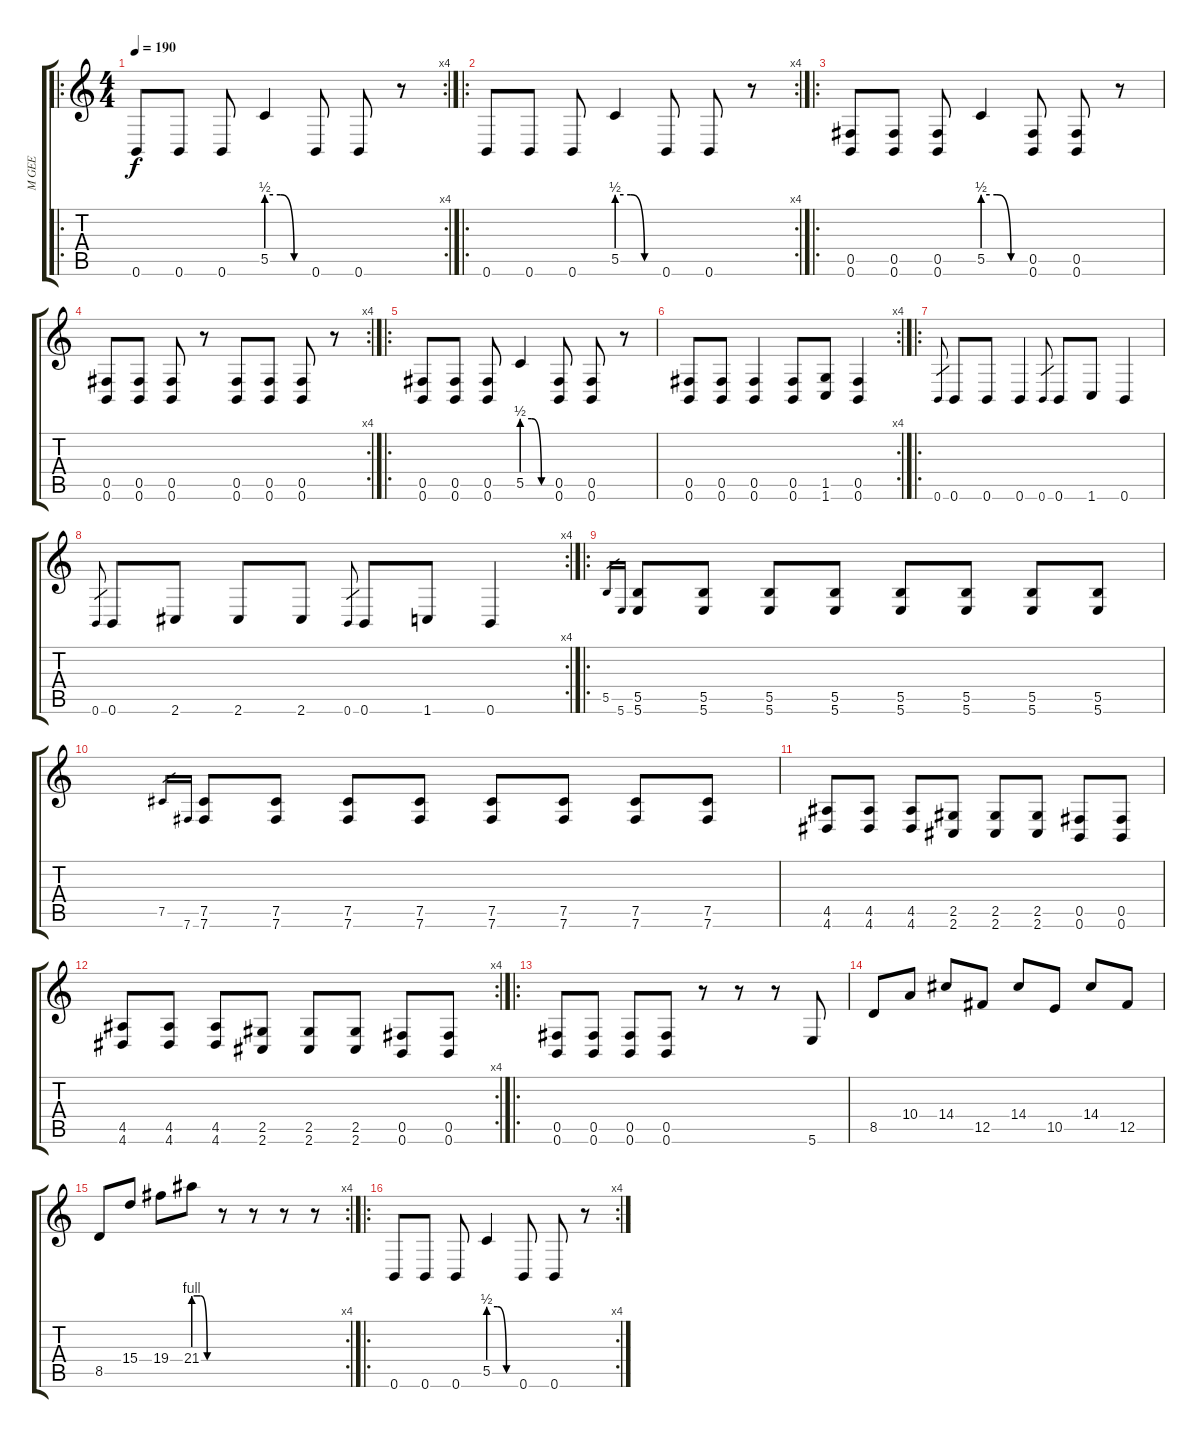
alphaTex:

\track ("M GEE" "M GEE") {instrument distortionguitar}
\staff {score tabs}
\tuning (Db4 Ab3 E3 B2 Gb2 B1) {hide}
\ro
\rc 4
\ts (4 4)
\tempo 190
\clef g2
\ks c
0.6.8{dy f instrument distortionguitar} 0.6.8 0.6.8 5.5{be (custom 0 2 20 2 40 0 60 0)}.4 0.6.8 0.6.8 r.8 |
\ro
\rc 4
0.6.8 0.6.8 0.6.8 5.5{be (custom 0 2 20 2 40 0 60 0)}.4 0.6.8 0.6.8 r.8 |
\ro
(0.5 0.6).8 (0.5 0.6).8 (0.5 0.6).8 5.5{be (custom 0 2 20 2 40 0 60 0)}.4 (0.5 0.6).8 (0.5 0.6).8 r.8 |
\rc 4
(0.5 0.6).8 (0.5 0.6).8 (0.5 0.6).8 r.8 (0.5 0.6).8 (0.5 0.6).8 (0.5 0.6).8 r.8 |
\ro
(0.5 0.6).8 (0.5 0.6).8 (0.5 0.6).8 5.5{be (custom 0 2 20 2 40 0 60 0)}.4 (0.5 0.6).8 (0.5 0.6).8 r.8 |
\rc 4
(0.5 0.6).8 (0.5 0.6).8 (0.5 0.6).4 (0.5 0.6).8 (1.5 1.6).8 (0.5 0.6).4 |
\ro
0.6.8{gr} 0.6.8 0.6.8 0.6.4 0.6.8{gr} 0.6.8 1.6.8 0.6.4 |
\rc 4
0.6.8{gr} 0.6.8 2.6.8 2.6.8 2.6.8 0.6.8{gr} 0.6.8 1.6.8 0.6.4 |
\ro
5.5.16{gr} 5.6.16{gr} (5.5 5.6).8 (5.5 5.6).8 (5.5 5.6).8 (5.5 5.6).8 (5.5 5.6).8 (5.5 5.6).8 (5.5 5.6).8 (5.5 5.6).8 |
7.5.16{gr} 7.6.16{gr} (7.5 7.6).8 (7.5 7.6).8 (7.5 7.6).8 (7.5 7.6).8 (7.5 7.6).8 (7.5 7.6).8 (7.5 7.6).8 (7.5 7.6).8 |
(4.5 4.6).8 (4.5 4.6).8 (4.5 4.6).8 (2.5 2.6).8 (2.5 2.6).8 (2.5 2.6).8 (0.5 0.6).8 (0.5 0.6).8 |
\rc 4
(4.5 4.6).8 (4.5 4.6).8 (4.5 4.6).8 (2.5 2.6).8 (2.5 2.6).8 (2.5 2.6).8 (0.5 0.6).8 (0.5 0.6).8 |
\ro
(0.5 0.6).8 (0.5 0.6).8 (0.5 0.6).8 (0.5 0.6).8 r.8 r.8 r.8 5.6.8 |
8.5.8 10.4.8 14.4.8 12.5.8 14.4.8 10.5.8 14.4.8 12.5.8 |
\rc 4
8.5.8 15.4.8 19.4.8 21.4{be (custom 0 4 20 4 40 0 60 0)}.8 r.8 r.8 r.8 r.8 |
\ro
\rc 4
0.6.8 0.6.8 0.6.8 5.5{be (custom 0 2 20 2 40 0 60 0)}.4 0.6.8 0.6.8 r.8
